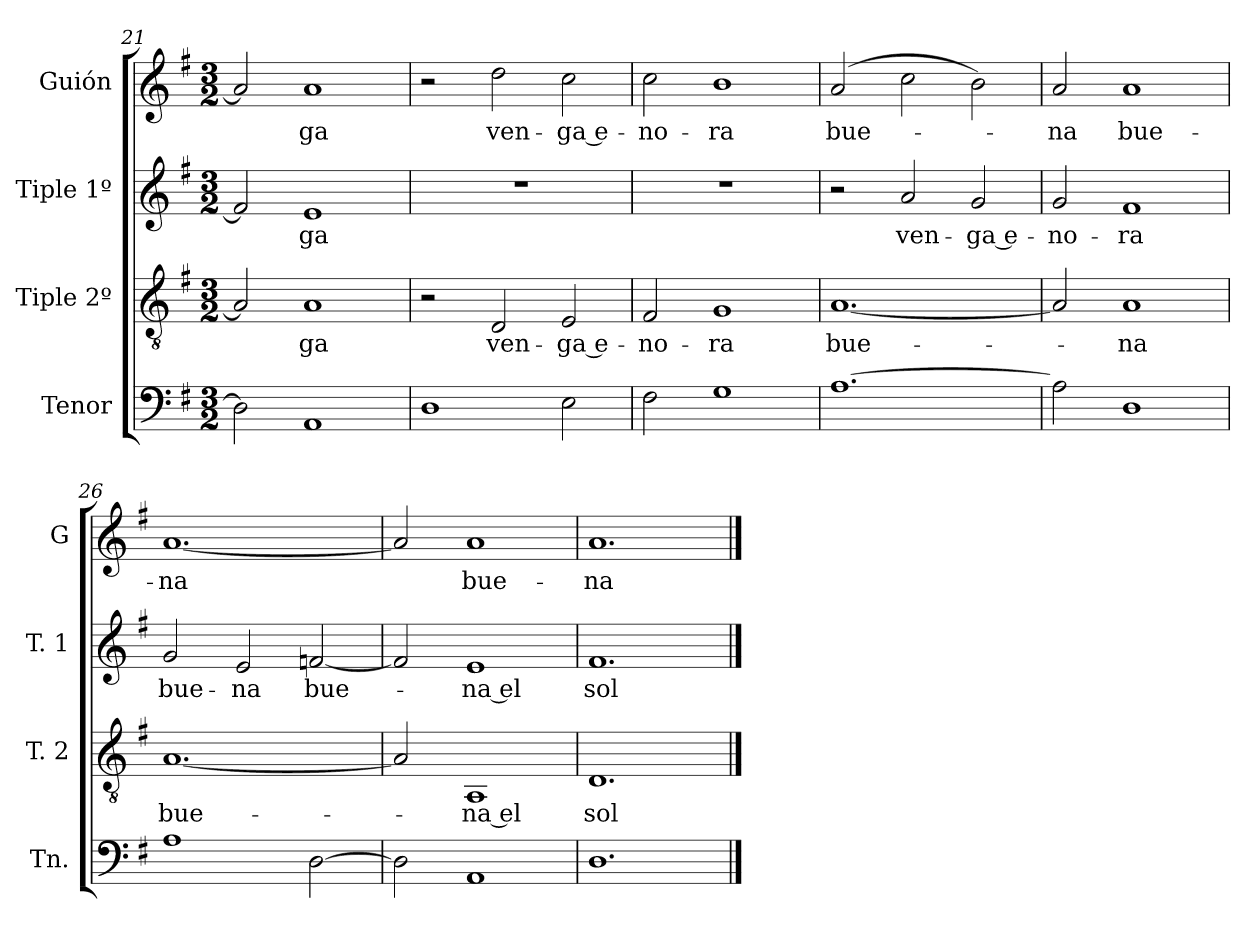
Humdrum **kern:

**kern	**kern	**text	**kern	**text	**kern	**text
*part4	*part3	*part3	*part2	*part2	*part1	*part1
*staff4	*staff3	*staff3	*staff2	*staff2	*staff1	*staff1
*I"Tenor	*I"Tiple 2º	*	*I"Tiple 1º	*	*I"Guión	*
*I'Tn.	*I'T. 2	*	*I'T. 1	*	*I'G	*
*clefF4	*clefGv2	*	*clefG2	*	*clefG2	*
*k[f#]	*k[f#]	*	*k[f#]	*	*k[f#]	*
*M3/2	*M3/2	*	*M3/2	*	*M3/2	*
=21	=21	=21	=21	=21	=21	=21
2D]	2A]	.	2f]	.	2a]	.
1AA	1A	-ga	1e	-ga	1a	-ga
=22	=22	=22	=22	=22	=22	=22
1D	2r	.	1.r	.	2r	.
.	2D	ven-	.	.	2dd	ven-
2E	2E	-ga e-	.	.	2cc	-ga e-
=23	=23	=23	=23	=23	=23	=23
2F#	2F#	-no-	1.r	.	2cc	-no-
1G	1G	-ra	.	.	1b	-ra
=24	=24	=24	=24	=24	=24	=24
[1.A	[1.A	bue-	2r	.	(2a	bue-
.	.	.	2a	ven-	2cc	.
.	.	.	2g	-ga e-	2b)	.
=25	=25	=25	=25	=25	=25	=25
2A]	2A]	.	2g	-no-	2a	-na
1D	1A	-na	1f#	-ra	1a	bue-
=26	=26	=26	=26	=26	=26	=26
1A	[1.A	bue-	2g	bue-	[1.a	-na
.	.	.	2e	-na	.	.
[2D	.	.	[2fn	bue-	.	.
=27	=27	=27	=27	=27	=27	=27
2D]	2A]	.	2f]	.	2a]	.
1AA	1AA	-na el	1e	-na el	1a	bue-
=28	=28	=28	=28	=28	=28	=28
1.D	1.D	sol	1.f#	sol	1.a	-na
==	==	==	==	==	==	==
*-	*-	*-	*-	*-	*-	*-
